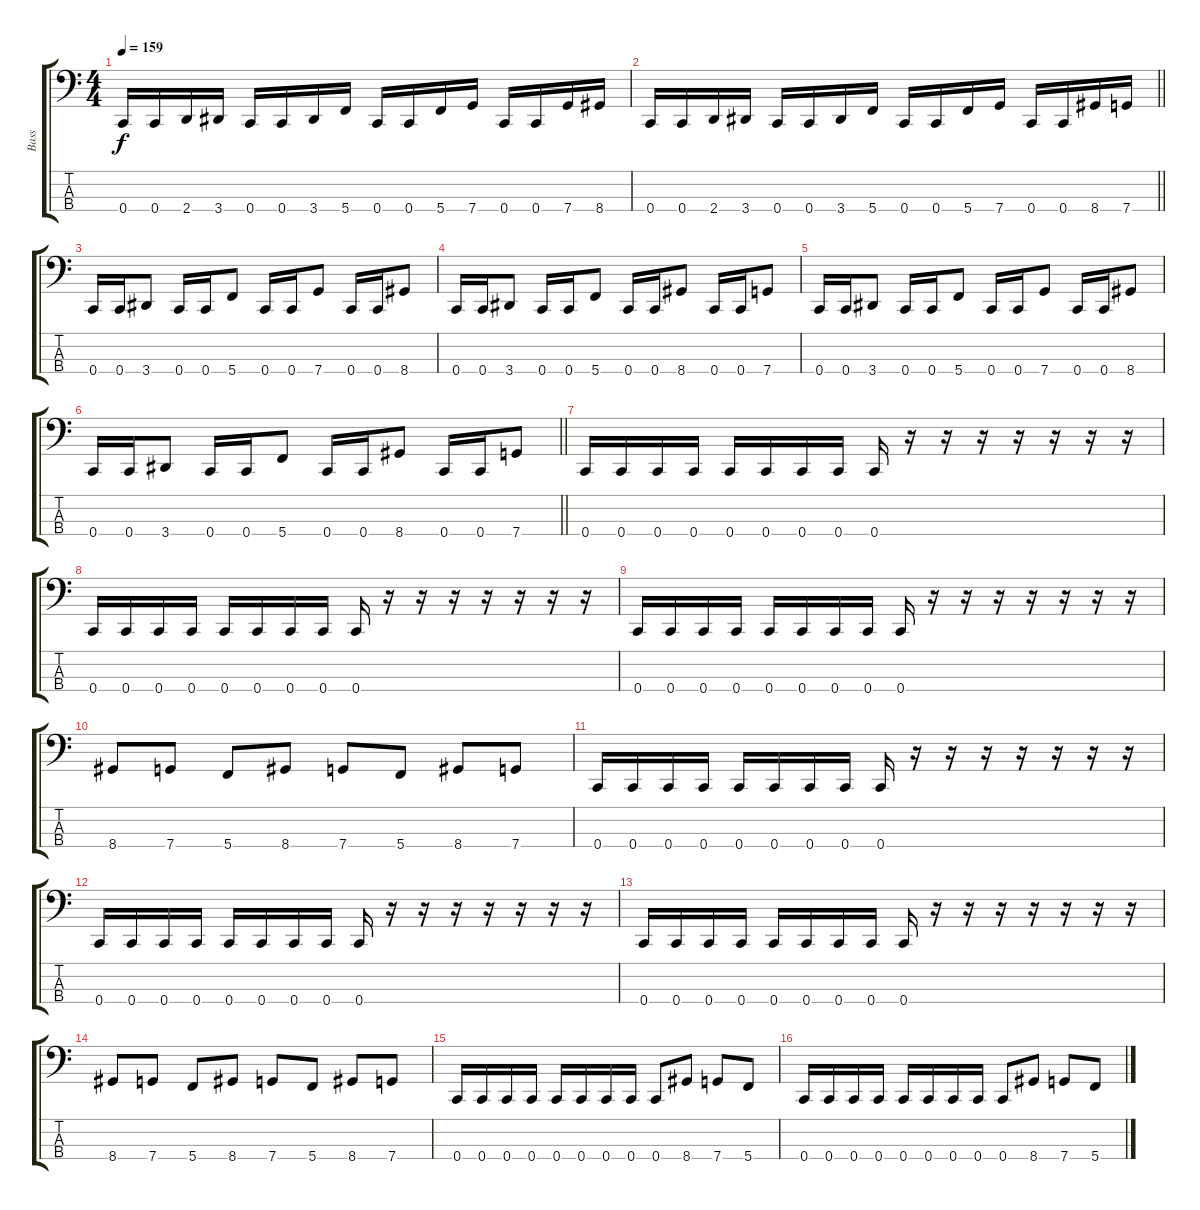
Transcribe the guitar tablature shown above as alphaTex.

\track ("Bass" "Bass") {instrument electricbassfinger}
\staff {score tabs}
\tuning (F2 C2 G1 C1) {hide}
\ts (4 4)
\tempo 159
\clef f4
\ks c
0.4.16{dy f} 0.4.16 2.4.16 3.4.16 0.4.16 0.4.16 3.4.16 5.4.16 0.4.16 0.4.16 5.4.16 7.4.16 0.4.16 0.4.16 7.4.16 8.4.16 |
\barLineRight lightlight
0.4.16 0.4.16 2.4.16 3.4.16 0.4.16 0.4.16 3.4.16 5.4.16 0.4.16 0.4.16 5.4.16 7.4.16 0.4.16 0.4.16 8.4.16 7.4.16 |
\section ("" "")
0.4.16 0.4.16 3.4.8 0.4.16 0.4.16 5.4.8 0.4.16 0.4.16 7.4.8 0.4.16 0.4.16 8.4.8 |
0.4.16 0.4.16 3.4.8 0.4.16 0.4.16 5.4.8 0.4.16 0.4.16 8.4.8 0.4.16 0.4.16 7.4.8 |
0.4.16 0.4.16 3.4.8 0.4.16 0.4.16 5.4.8 0.4.16 0.4.16 7.4.8 0.4.16 0.4.16 8.4.8 |
\barLineRight lightlight
0.4.16 0.4.16 3.4.8 0.4.16 0.4.16 5.4.8 0.4.16 0.4.16 8.4.8 0.4.16 0.4.16 7.4.8 |
\section ("" "")
0.4.16 0.4.16 0.4.16 0.4.16 0.4.16 0.4.16 0.4.16 0.4.16 0.4.16 r.16 r.16 r.16 r.16 r.16 r.16 r.16 |
0.4.16 0.4.16 0.4.16 0.4.16 0.4.16 0.4.16 0.4.16 0.4.16 0.4.16 r.16 r.16 r.16 r.16 r.16 r.16 r.16 |
0.4.16 0.4.16 0.4.16 0.4.16 0.4.16 0.4.16 0.4.16 0.4.16 0.4.16 r.16 r.16 r.16 r.16 r.16 r.16 r.16 |
8.4.8 7.4.8 5.4.8 8.4.8 7.4.8 5.4.8 8.4.8 7.4.8 |
0.4.16 0.4.16 0.4.16 0.4.16 0.4.16 0.4.16 0.4.16 0.4.16 0.4.16 r.16 r.16 r.16 r.16 r.16 r.16 r.16 |
0.4.16 0.4.16 0.4.16 0.4.16 0.4.16 0.4.16 0.4.16 0.4.16 0.4.16 r.16 r.16 r.16 r.16 r.16 r.16 r.16 |
0.4.16 0.4.16 0.4.16 0.4.16 0.4.16 0.4.16 0.4.16 0.4.16 0.4.16 r.16 r.16 r.16 r.16 r.16 r.16 r.16 |
8.4.8 7.4.8 5.4.8 8.4.8 7.4.8 5.4.8 8.4.8 7.4.8 |
0.4.16 0.4.16 0.4.16 0.4.16 0.4.16 0.4.16 0.4.16 0.4.16 0.4.8 8.4.8 7.4.8 5.4.8 |
0.4.16 0.4.16 0.4.16 0.4.16 0.4.16 0.4.16 0.4.16 0.4.16 0.4.8 8.4.8 7.4.8 5.4.8
